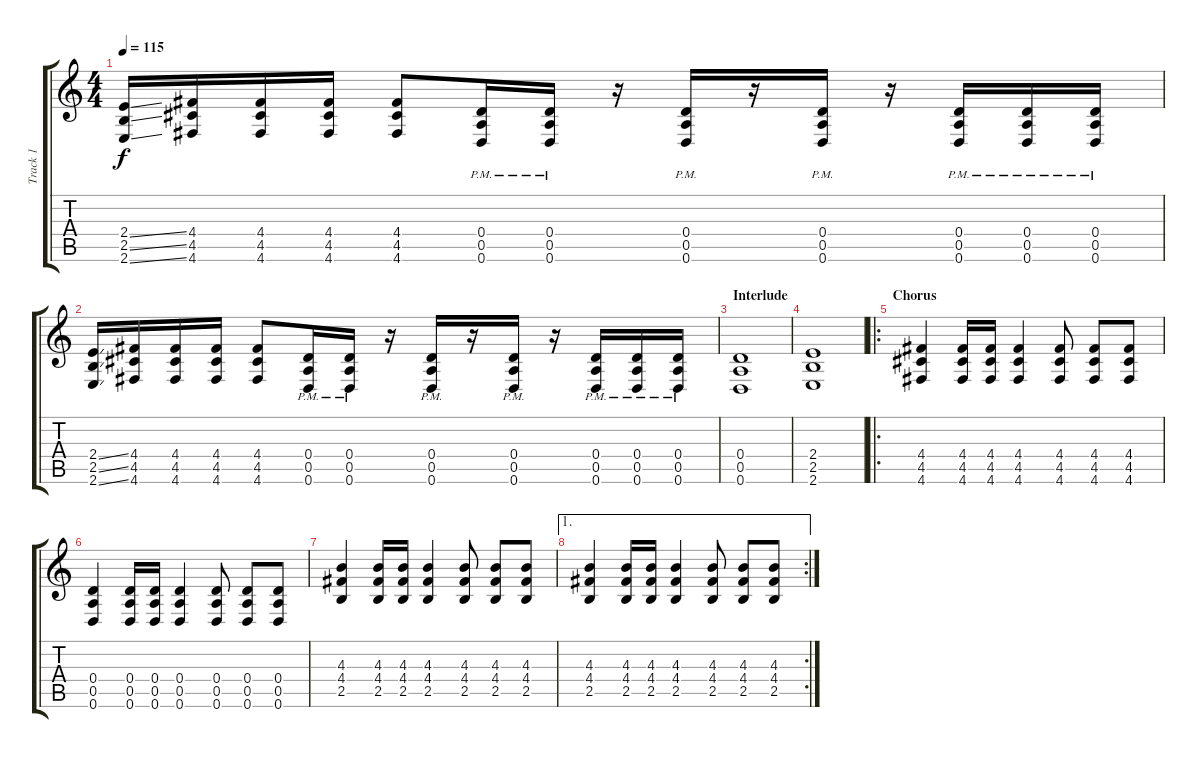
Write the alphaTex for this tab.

\track ("Track 1" "Track 1") {instrument distortionguitar}
\staff {score tabs}
\tuning (E4 B3 G3 D3 A2 D2) {hide}
\ts (4 4)
\tempo 115
\clef g2
\ks c
(2.4{ss} 2.5{ss} 2.6{ss}).16{dy f} (4.4 4.5 4.6).16 (4.4 4.5 4.6).16 (4.4 4.5 4.6).16 (4.4 4.5 4.6).8 (0.4{pm} 0.5{pm} 0.6{pm}).16 (0.4{pm} 0.5{pm} 0.6{pm}).16 r.16 (0.4{pm} 0.5{pm} 0.6{pm}).16 r.16 (0.4{pm} 0.5{pm} 0.6{pm}).16 r.16 (0.4{pm} 0.5{pm} 0.6{pm}).16 (0.4{pm} 0.5{pm} 0.6{pm}).16 (0.4{pm} 0.5{pm} 0.6{pm}).16 |
(2.4{ss} 2.5{ss} 2.6{ss}).16 (4.4 4.5 4.6).16 (4.4 4.5 4.6).16 (4.4 4.5 4.6).16 (4.4 4.5 4.6).8 (0.4{pm} 0.5{pm} 0.6{pm}).16 (0.4{pm} 0.5{pm} 0.6{pm}).16 r.16 (0.4{pm} 0.5{pm} 0.6{pm}).16 r.16 (0.4{pm} 0.5{pm} 0.6{pm}).16 r.16 (0.4{pm} 0.5{pm} 0.6{pm}).16 (0.4{pm} 0.5{pm} 0.6{pm}).16 (0.4{pm} 0.5{pm} 0.6{pm}).16 |
\section ("" "Interlude")
(0.4 0.5 0.6).1 |
(2.4 2.5 2.6).1 |
\ro
\section ("" "Chorus")
(4.4 4.5 4.6).4 (4.4 4.5 4.6).16 (4.4 4.5 4.6).16 (4.4 4.5 4.6).4 (4.4 4.5 4.6).8 (4.4 4.5 4.6).8 (4.4 4.5 4.6).8 |
(0.4 0.5 0.6).4 (0.4 0.5 0.6).16 (0.4 0.5 0.6).16 (0.4 0.5 0.6).4 (0.4 0.5 0.6).8 (0.4 0.5 0.6).8 (0.4 0.5 0.6).8 |
(4.3 4.4 2.5).4 (4.3 4.4 2.5).16 (4.3 4.4 2.5).16 (4.3 4.4 2.5).4 (4.3 4.4 2.5).8 (4.3 4.4 2.5).8 (4.3 4.4 2.5).8 |
\ae 1
\rc 2
(4.3 4.4 2.5).4 (4.3 4.4 2.5).16 (4.3 4.4 2.5).16 (4.3 4.4 2.5).4 (4.3 4.4 2.5).8 (4.3 4.4 2.5).8 (4.3 4.4 2.5).8
